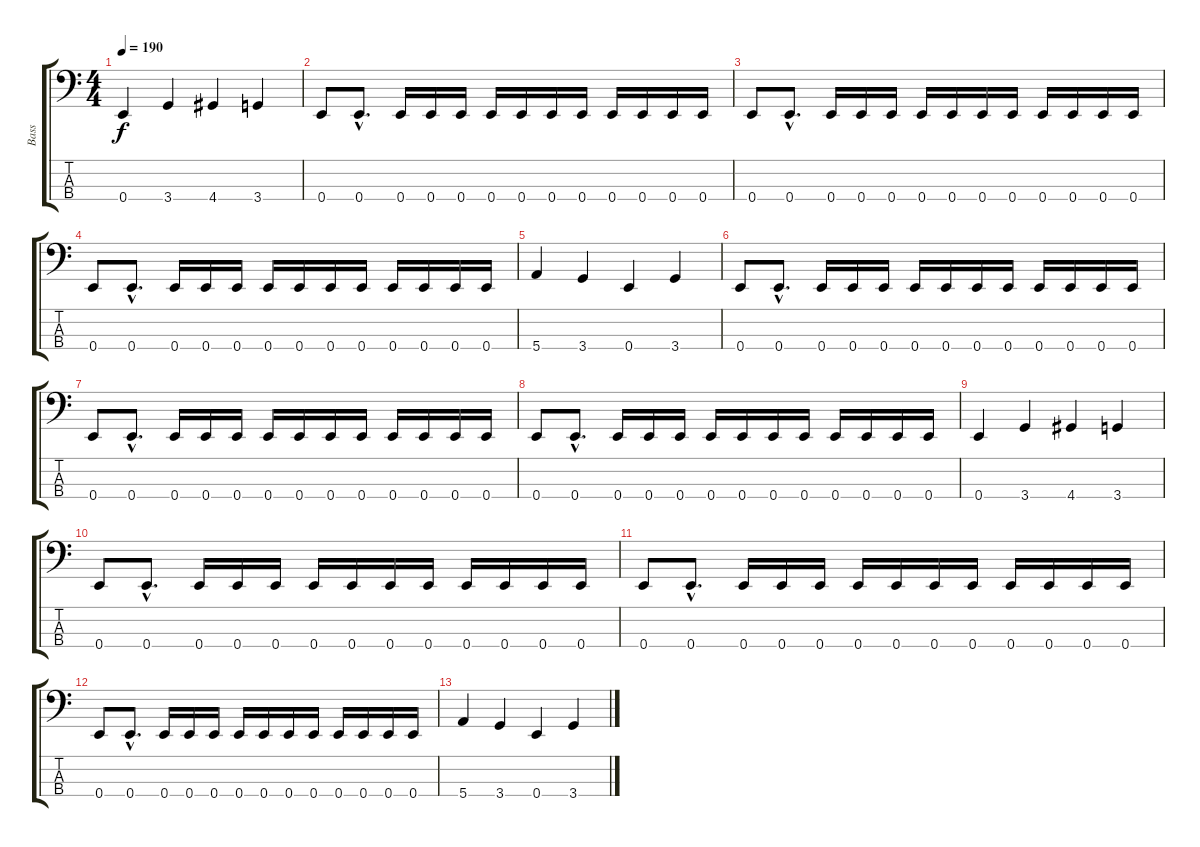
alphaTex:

\track ("Bass" "Bass") {instrument electricbasspick}
\staff {score tabs}
\tuning (G2 D2 A1 E1) {hide}
\ts (4 4)
\tempo 190
\clef f4
\ks c
0.4.4{dy f} 3.4.4 4.4.4 3.4.4 |
0.4.8 0.4{hac}.8{d} 0.4.16 0.4.16 0.4.16 0.4.16 0.4.16 0.4.16 0.4.16 0.4.16 0.4.16 0.4.16 0.4.16 |
0.4.8 0.4{hac}.8{d} 0.4.16 0.4.16 0.4.16 0.4.16 0.4.16 0.4.16 0.4.16 0.4.16 0.4.16 0.4.16 0.4.16 |
0.4.8 0.4{hac}.8{d} 0.4.16 0.4.16 0.4.16 0.4.16 0.4.16 0.4.16 0.4.16 0.4.16 0.4.16 0.4.16 0.4.16 |
5.4.4 3.4.4 0.4.4 3.4.4 |
0.4.8 0.4{hac}.8{d} 0.4.16 0.4.16 0.4.16 0.4.16 0.4.16 0.4.16 0.4.16 0.4.16 0.4.16 0.4.16 0.4.16 |
0.4.8 0.4{hac}.8{d} 0.4.16 0.4.16 0.4.16 0.4.16 0.4.16 0.4.16 0.4.16 0.4.16 0.4.16 0.4.16 0.4.16 |
0.4.8 0.4{hac}.8{d} 0.4.16 0.4.16 0.4.16 0.4.16 0.4.16 0.4.16 0.4.16 0.4.16 0.4.16 0.4.16 0.4.16 |
0.4.4 3.4.4 4.4.4 3.4.4 |
0.4.8 0.4{hac}.8{d} 0.4.16 0.4.16 0.4.16 0.4.16 0.4.16 0.4.16 0.4.16 0.4.16 0.4.16 0.4.16 0.4.16 |
0.4.8 0.4{hac}.8{d} 0.4.16 0.4.16 0.4.16 0.4.16 0.4.16 0.4.16 0.4.16 0.4.16 0.4.16 0.4.16 0.4.16 |
0.4.8 0.4{hac}.8{d} 0.4.16 0.4.16 0.4.16 0.4.16 0.4.16 0.4.16 0.4.16 0.4.16 0.4.16 0.4.16 0.4.16 |
5.4.4 3.4.4 0.4.4 3.4.4
